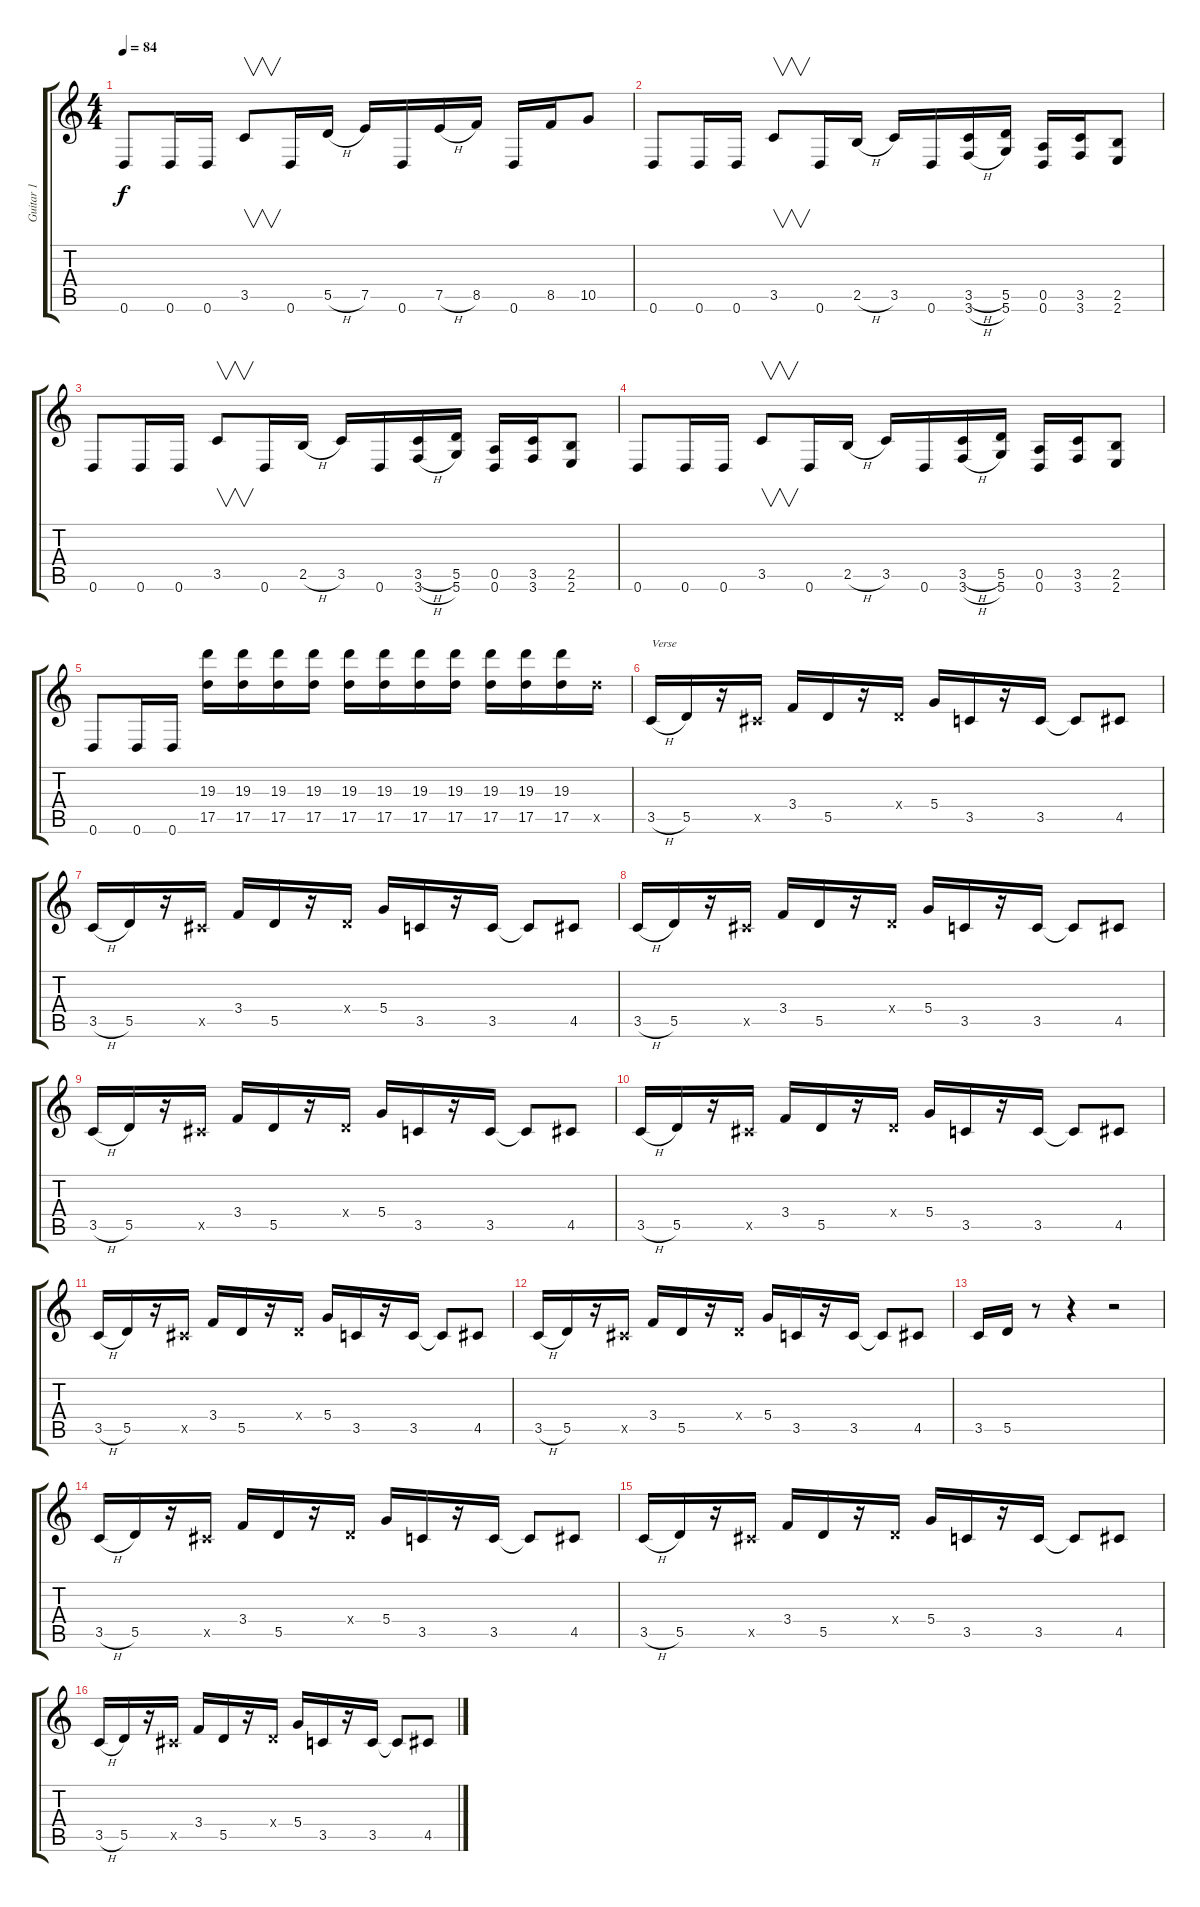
\track ("Guitar 1" "Guitar 1") {instrument distortionguitar}
\staff {score tabs}
\tuning (E4 B3 G3 D3 A2 D2) {hide}
\ts (4 4)
\tempo 84
\clef g2
\ks c
0.6.8{dy f} 0.6.16 0.6.16 3.5.8{v} 0.6.16 5.5{h}.16 7.5.16 0.6.16 7.5{h}.16 8.5.16 0.6.16 8.5.16 10.5.8 |
0.6.8 0.6.16 0.6.16 3.5.8{v} 0.6.16 2.5{h}.16 3.5.16 0.6.16 (3.5{h} 3.6{h}).16 (5.5 5.6).16 (0.5 0.6).16 (3.5 3.6).16 (2.5 2.6).8 |
0.6.8 0.6.16 0.6.16 3.5.8{v} 0.6.16 2.5{h}.16 3.5.16 0.6.16 (3.5{h} 3.6{h}).16 (5.5 5.6).16 (0.5 0.6).16 (3.5 3.6).16 (2.5 2.6).8 |
0.6.8 0.6.16 0.6.16 3.5.8{v} 0.6.16 2.5{h}.16 3.5.16 0.6.16 (3.5{h} 3.6{h}).16 (5.5 5.6).16 (0.5 0.6).16 (3.5 3.6).16 (2.5 2.6).8 |
0.6.8 0.6.16 0.6.16 (19.3 17.5).16 (19.3 17.5).16 (19.3 17.5).16 (19.3 17.5).16 (19.3 17.5).16 (19.3 17.5).16 (19.3 17.5).16 (19.3 17.5).16 (19.3 17.5).16 (19.3 17.5).16 (19.3 17.5).16 17.5{x}.16 |
3.5{h}.16{txt "Verse"} 5.5.16 r.16 4.5{x}.16 3.4.16 5.5.16 r.16 0.4{x}.16 5.4.16 3.5.16 r.16 3.5.16 3.5{t}.8 4.5.8 |
3.5{h}.16 5.5.16 r.16 4.5{x}.16 3.4.16 5.5.16 r.16 0.4{x}.16 5.4.16 3.5.16 r.16 3.5.16 3.5{t}.8 4.5.8 |
3.5{h}.16 5.5.16 r.16 4.5{x}.16 3.4.16 5.5.16 r.16 0.4{x}.16 5.4.16 3.5.16 r.16 3.5.16 3.5{t}.8 4.5.8 |
3.5{h}.16 5.5.16 r.16 4.5{x}.16 3.4.16 5.5.16 r.16 0.4{x}.16 5.4.16 3.5.16 r.16 3.5.16 3.5{t}.8 4.5.8 |
3.5{h}.16 5.5.16 r.16 4.5{x}.16 3.4.16 5.5.16 r.16 0.4{x}.16 5.4.16 3.5.16 r.16 3.5.16 3.5{t}.8 4.5.8 |
3.5{h}.16 5.5.16 r.16 4.5{x}.16 3.4.16 5.5.16 r.16 0.4{x}.16 5.4.16 3.5.16 r.16 3.5.16 3.5{t}.8 4.5.8 |
3.5{h}.16 5.5.16 r.16 4.5{x}.16 3.4.16 5.5.16 r.16 0.4{x}.16 5.4.16 3.5.16 r.16 3.5.16 3.5{t}.8 4.5.8 |
3.5.16 5.5.16 r.8 r.4 r.2 |
3.5{h}.16 5.5.16 r.16 4.5{x}.16 3.4.16 5.5.16 r.16 0.4{x}.16 5.4.16 3.5.16 r.16 3.5.16 3.5{t}.8 4.5.8 |
3.5{h}.16 5.5.16 r.16 4.5{x}.16 3.4.16 5.5.16 r.16 0.4{x}.16 5.4.16 3.5.16 r.16 3.5.16 3.5{t}.8 4.5.8 |
3.5{h}.16 5.5.16 r.16 4.5{x}.16 3.4.16 5.5.16 r.16 0.4{x}.16 5.4.16 3.5.16 r.16 3.5.16 3.5{t}.8 4.5.8
